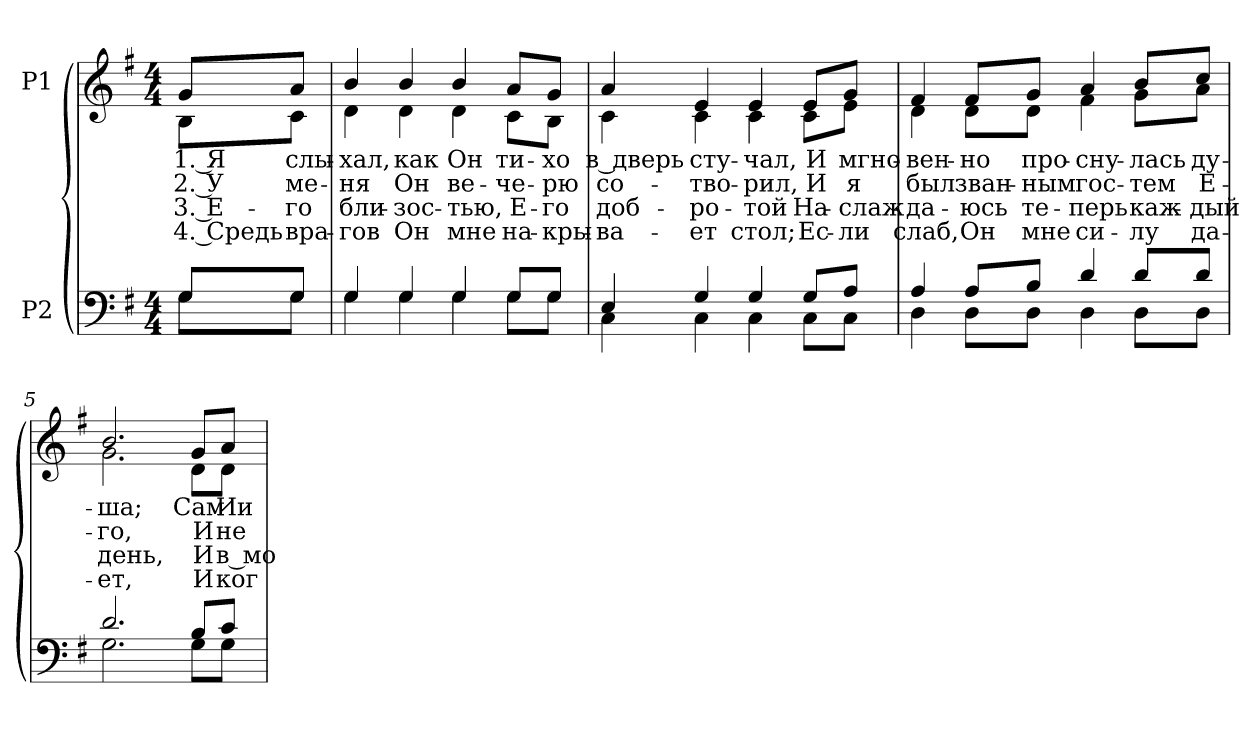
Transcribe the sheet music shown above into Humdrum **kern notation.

**kern	**kern	**text	**text	**text	**text
*part2	*part1	*part1	*part1	*part1	*part1
*staff2	*staff1	*staff1	*staff1	*staff1	*staff1
*I"P2	*I"P1	*	*	*	*
!!LO:PB:g=z
*clefF4	*clefG2	*	*	*	*
*k[f#]	*k[f#]	*	*	*	*
*G:	*G:	*	*	*	*
*M4/4	*M4/4	*	*	*	*
=1	=1	=1	=1	=1	=1
*^	*	*	*	*	*
!	!	!	!LO:LY:b:color=#000000	!LO:LY:b:color=#000000	!LO:LY:b:color=#000000	!LO:LY:b:color=#000000
*	*	*^	*	*	*	*
8Gi/L	8Gi\L	8gi/L	8Bi\L	1. Я	2. У	3. Е-	4. Средь
!	!	!	!	!LO:LY:b:color=#000000	!LO:LY:b:color=#000000	!LO:LY:b:color=#000000	!LO:LY:b:color=#000000
8Gi/J	8Gi\J	8ai/J	8ci\J	слы-	ме-	-го	вра-
=2	=2	=2	=2	=2	=2	=2	=2
!	!	!	!	!LO:LY:b:color=#000000	!LO:LY:b:color=#000000	!LO:LY:b:color=#000000	!LO:LY:b:color=#000000
4Gi/	4Gi\	4bi/	4di\	-хал,	-ня	бли-	-гов
!	!	!	!	!LO:LY:b:color=#000000	!LO:LY:b:color=#000000	!LO:LY:b:color=#000000	!LO:LY:b:color=#000000
4Gi/	4Gi\	4bi/	4di\	как	Он	-зос-	Он
!	!	!	!	!LO:LY:b:color=#000000	!LO:LY:b:color=#000000	!LO:LY:b:color=#000000	!LO:LY:b:color=#000000
4Gi/	4Gi\	4bi/	4di\	Он	ве-	-тью,	мне
!	!	!	!	!LO:LY:b:color=#000000	!LO:LY:b:color=#000000	!LO:LY:b:color=#000000	!LO:LY:b:color=#000000
8Gi/L	8Gi\L	8ai/L	8ci\L	ти-	-че-	Е-	на-
!	!	!	!	!LO:LY:b:color=#000000	!LO:LY:b:color=#000000	!LO:LY:b:color=#000000	!LO:LY:b:color=#000000
8Gi/J	8Gi\J	8gi/J	8Bi\J	-хо	-рю	-го	-кры-
=3	=3	=3	=3	=3	=3	=3	=3
!	!	!	!	!LO:LY:b:color=#000000	!LO:LY:b:color=#000000	!LO:LY:b:color=#000000	!LO:LY:b:color=#000000
4Ei/	4Ci\	4ai/	4ci\	в дверь	со-	доб-	-ва-
!	!	!	!	!LO:LY:b:color=#000000	!LO:LY:b:color=#000000	!LO:LY:b:color=#000000	!LO:LY:b:color=#000000
4Gi/	4Ci\	4ei/	4ci\	сту-	-тво-	-ро-	-ет
!	!	!	!	!LO:LY:b:color=#000000	!LO:LY:b:color=#000000	!LO:LY:b:color=#000000	!LO:LY:b:color=#000000
4Gi/	4Ci\	4ei/	4ci\	-чал,	-рил,	-той	стол;
!	!	!	!	!LO:LY:b:color=#000000	!LO:LY:b:color=#000000	!LO:LY:b:color=#000000	!LO:LY:b:color=#000000
8Gi/L	8Ci\L	8ei/L	8ci\L	И	И	На-	Ес-
!	!	!	!	!LO:LY:b:color=#000000	!LO:LY:b:color=#000000	!LO:LY:b:color=#000000	!LO:LY:b:color=#000000
8Ai/J	8Ci\J	8gi/J	8ei\J	мгно-	я	-слаж-	-ли
!!LO:LB:g=z	!!
=4	=4	=4	=4	=4	=4	=4	=4
!	!	!	!	!LO:LY:b:color=#000000	!LO:LY:b:color=#000000	!LO:LY:b:color=#000000	!LO:LY:b:color=#000000
4Ai/	4Di\	4f#i/	4di\	-вен-	был	-да-	слаб,
!	!	!	!	!LO:LY:b:color=#000000	!LO:LY:b:color=#000000	!LO:LY:b:color=#000000	!LO:LY:b:color=#000000
8Ai/L	8Di\L	8f#i/L	8di\L	-но	зван-	-юсь	Он
!	!	!	!	!LO:LY:b:color=#000000	!LO:LY:b:color=#000000	!LO:LY:b:color=#000000	!LO:LY:b:color=#000000
8Bi/J	8Di\J	8gi/J	8di\J	про-	-ным	те-	мне
!	!	!	!	!LO:LY:b:color=#000000	!LO:LY:b:color=#000000	!LO:LY:b:color=#000000	!LO:LY:b:color=#000000
4di/	4Di\	4ai/	4f#i\	-сну-	гос-	-перь	си-
!	!	!	!	!LO:LY:b:color=#000000	!LO:LY:b:color=#000000	!LO:LY:b:color=#000000	!LO:LY:b:color=#000000
8di/L	8Di\L	8bi/L	8gi\L	-лась	-тем	каж-	-лу
!	!	!	!	!LO:LY:b:color=#000000	!LO:LY:b:color=#000000	!LO:LY:b:color=#000000	!LO:LY:b:color=#000000
8di/J	8Di\J	8cci/J	8ai\J	ду-	Е-	-дый	да-
=5	=5	=5	=5	=5	=5	=5	=5
!	!	!	!	!LO:LY:b:color=#000000	!LO:LY:b:color=#000000	!LO:LY:b:color=#000000	!LO:LY:b:color=#000000
2.di/	2.Gi\	2.bi/	2.gi\	-ша;	-го,	день,	-ет,
!	!	!	!	!LO:LY:b:color=#000000	!LO:LY:b:color=#000000	!LO:LY:b:color=#000000	!LO:LY:b:color=#000000
8Bi/L	8Gi\L	8gi/L	8di\L	Сам	И	И	И
!	!	!	!	!LO:LY:b:color=#000000	!LO:LY:b:color=#000000	!LO:LY:b:color=#000000	!LO:LY:b:color=#000000
8ci/J	8Gi\J	8ai/J	8di\J	Ии-	не	в мо-	ког-
*v	*v	*	*	*	*	*	*
*	*v	*v	*	*	*	*
=	=	=	=	=	=
*-	*-	*-	*-	*-	*-
